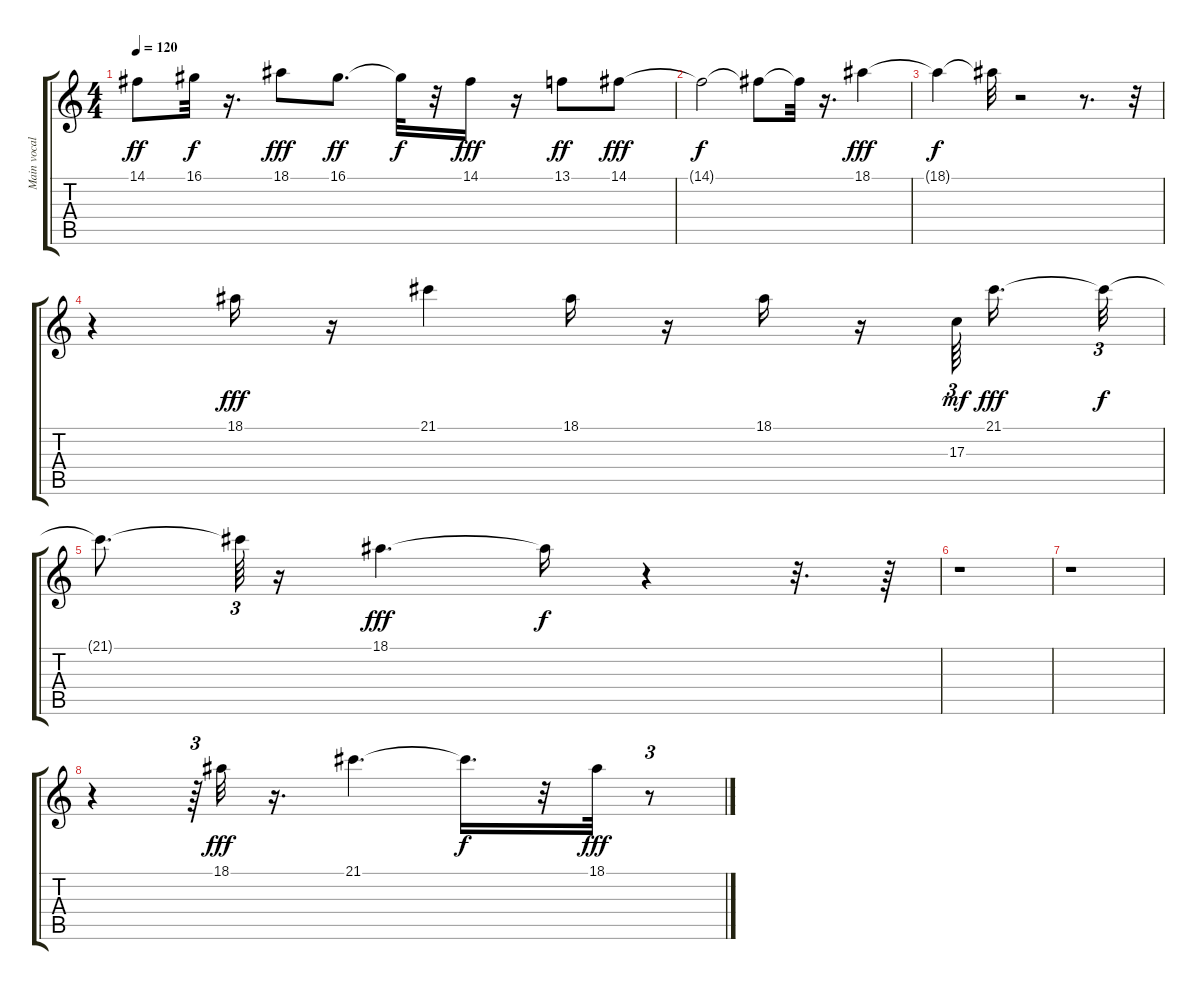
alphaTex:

\track ("Main vocals" "Main vocal") {instrument panflute}
\staff {score tabs}
\tuning (E4 B3 G3 D3 A2 E2) {hide}
\ts (4 4)
\tempo 120
\clef g2
\ks c
14.1.8{dy ff} 16.1.32{dy f} r.16{d} 18.1.8{dy fff} 16.1.8{d dy ff} 16.1{t}.32{dy f} r.32 14.1.16{dy fff} r.16 13.1.8{dy ff} 14.1.8{dy fff} |
14.1{t}.2{dy f} 14.1{t}.8 14.1{t}.32 r.16{d} 18.1.4{dy fff} |
18.1{t}.4{dy f} 18.1{t}.32 r.2 r.8{d} r.32 |
r.4 18.1.16{dy fff} r.16 21.1.4 18.1.16 r.16 18.1.16 r.16 17.3.64{tu (3 2) dy mf beam splitsecondary} 21.1.16{d dy fff} 21.1{t}.32{tu (3 2) dy f} |
21.1{t}.8{d} 21.1{t}.64{tu (3 2)} r.16 18.1.4{d dy fff} 18.1{t}.16{dy f} r.4 r.32{d} r.64 |
r.1 |
r.1 |
r.4 r.64{tu (3 2)} 18.1.32{dy fff} r.16{d} 21.1.4{d} 21.1{t}.16{d dy f} r.32 18.1.32{dy fff} r.8{tu (3 2)}
